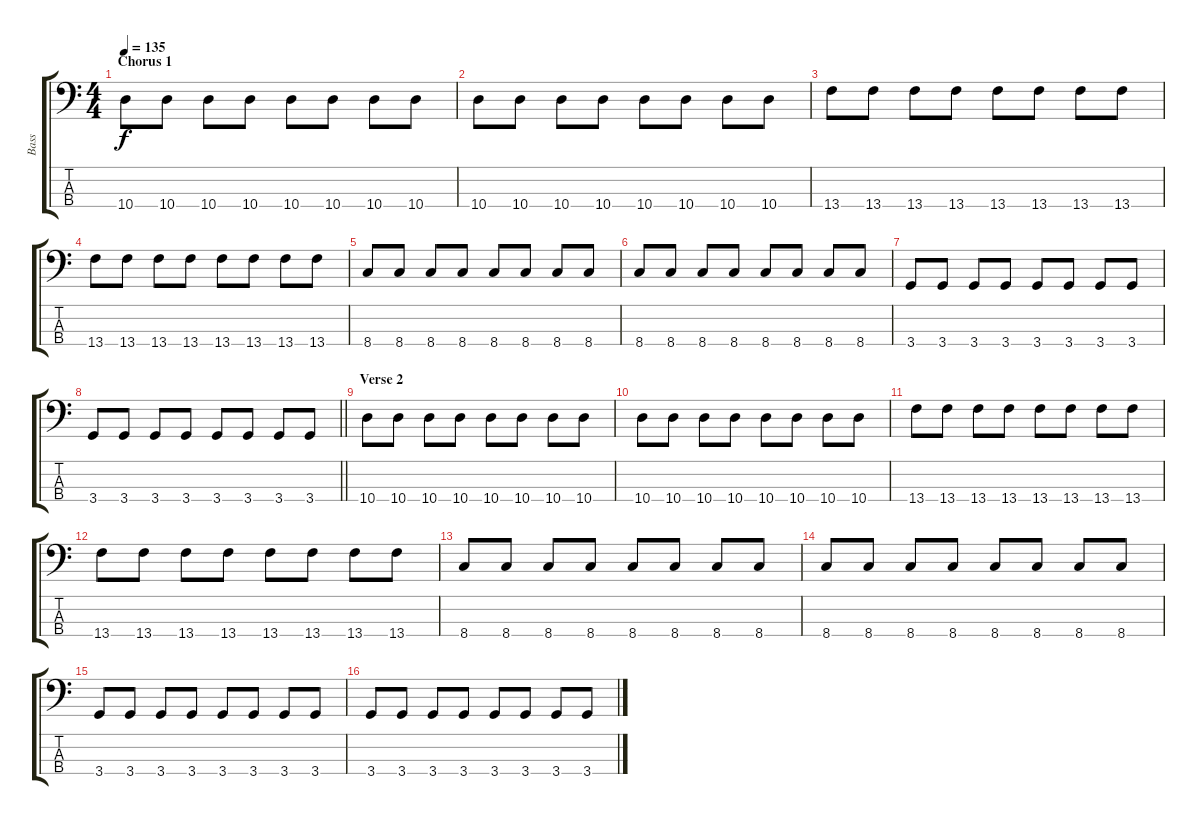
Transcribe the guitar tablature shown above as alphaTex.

\track ("Bass" "Bass") {instrument electricbassfinger}
\staff {score tabs}
\tuning (G2 D2 A1 E1) {hide}
\ts (4 4)
\section ("" "Chorus 1")
\tempo 135
\clef f4
\ks c
10.4.8{dy f} 10.4.8 10.4.8 10.4.8 10.4.8 10.4.8 10.4.8 10.4.8 |
10.4.8 10.4.8 10.4.8 10.4.8 10.4.8 10.4.8 10.4.8 10.4.8 |
13.4.8 13.4.8 13.4.8 13.4.8 13.4.8 13.4.8 13.4.8 13.4.8 |
13.4.8 13.4.8 13.4.8 13.4.8 13.4.8 13.4.8 13.4.8 13.4.8 |
8.4.8 8.4.8 8.4.8 8.4.8 8.4.8 8.4.8 8.4.8 8.4.8 |
8.4.8 8.4.8 8.4.8 8.4.8 8.4.8 8.4.8 8.4.8 8.4.8 |
3.4.8 3.4.8 3.4.8 3.4.8 3.4.8 3.4.8 3.4.8 3.4.8 |
\barLineRight lightlight
3.4.8 3.4.8 3.4.8 3.4.8 3.4.8 3.4.8 3.4.8 3.4.8 |
\section ("" "Verse 2")
10.4.8 10.4.8 10.4.8 10.4.8 10.4.8 10.4.8 10.4.8 10.4.8 |
10.4.8 10.4.8 10.4.8 10.4.8 10.4.8 10.4.8 10.4.8 10.4.8 |
13.4.8 13.4.8 13.4.8 13.4.8 13.4.8 13.4.8 13.4.8 13.4.8 |
13.4.8 13.4.8 13.4.8 13.4.8 13.4.8 13.4.8 13.4.8 13.4.8 |
8.4.8 8.4.8 8.4.8 8.4.8 8.4.8 8.4.8 8.4.8 8.4.8 |
8.4.8 8.4.8 8.4.8 8.4.8 8.4.8 8.4.8 8.4.8 8.4.8 |
3.4.8 3.4.8 3.4.8 3.4.8 3.4.8 3.4.8 3.4.8 3.4.8 |
3.4.8 3.4.8 3.4.8 3.4.8 3.4.8 3.4.8 3.4.8 3.4.8
